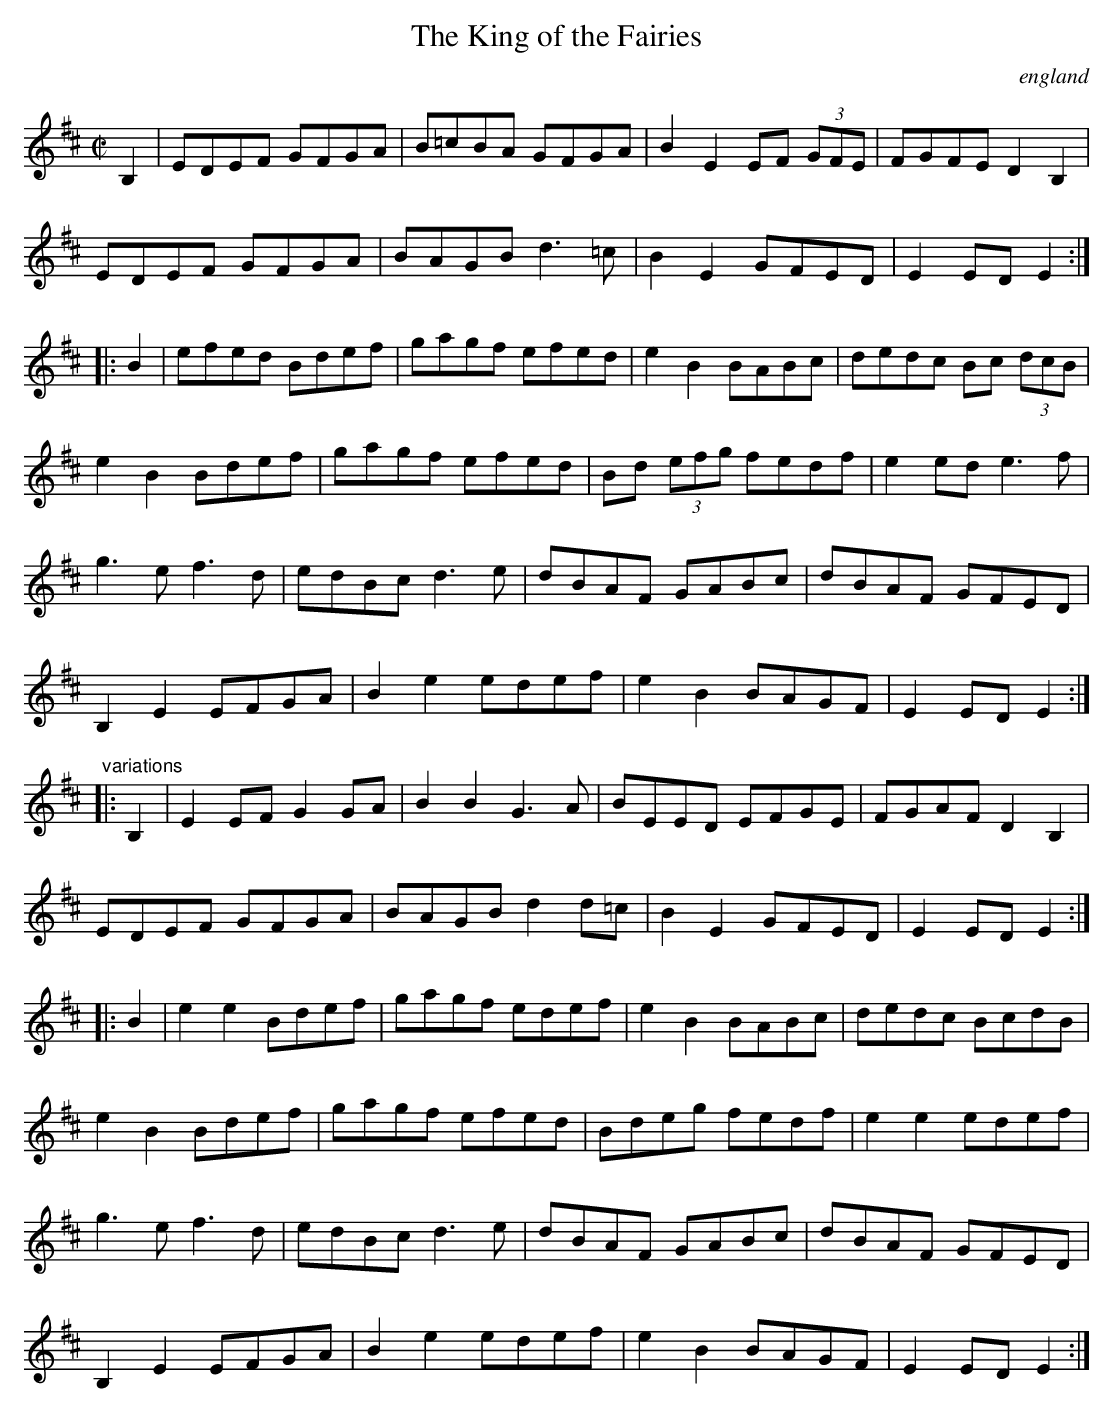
X:1
T:King of the Fairies, The
O:england
M:C|
K:Edor
B,2|EDEF GFGA|B=cBA GFGA|B2E2 EF (3GFE|FGFE D2B,2|
EDEF GFGA|BAGB d3=c|B2E2 GFED|E2ED E2:|
|:B2|efed Bdef|gagf efed|e2B2 BABc|dedc Bc (3dcB|
e2B2 Bdef|gagf efed|Bd (3efg fedf|e2ed e3f|
g3e f3d|edBc d3e|dBAF GABc|dBAF GFED|
B,2E2 EFGA|B2e2 edef|e2B2 BAGF|E2ED E2:|
"variations"
|:B,2|E2EF G2GA|B2B2 G3A|BEED EFGE|FGAF D2B,2|
EDEF GFGA|BAGB d2d=c|B2E2 GFED|E2ED E2:|
|:B2|e2e2 Bdef|gagf edef|e2B2 BABc|dedc BcdB|
e2B2 Bdef|gagf efed|Bdeg fedf|e2e2 edef|
g3e f3d|edBc d3e|dBAF GABc|dBAF GFED|
B,2E2 EFGA|B2e2 edef|e2B2 BAGF|E2ED E2:|
